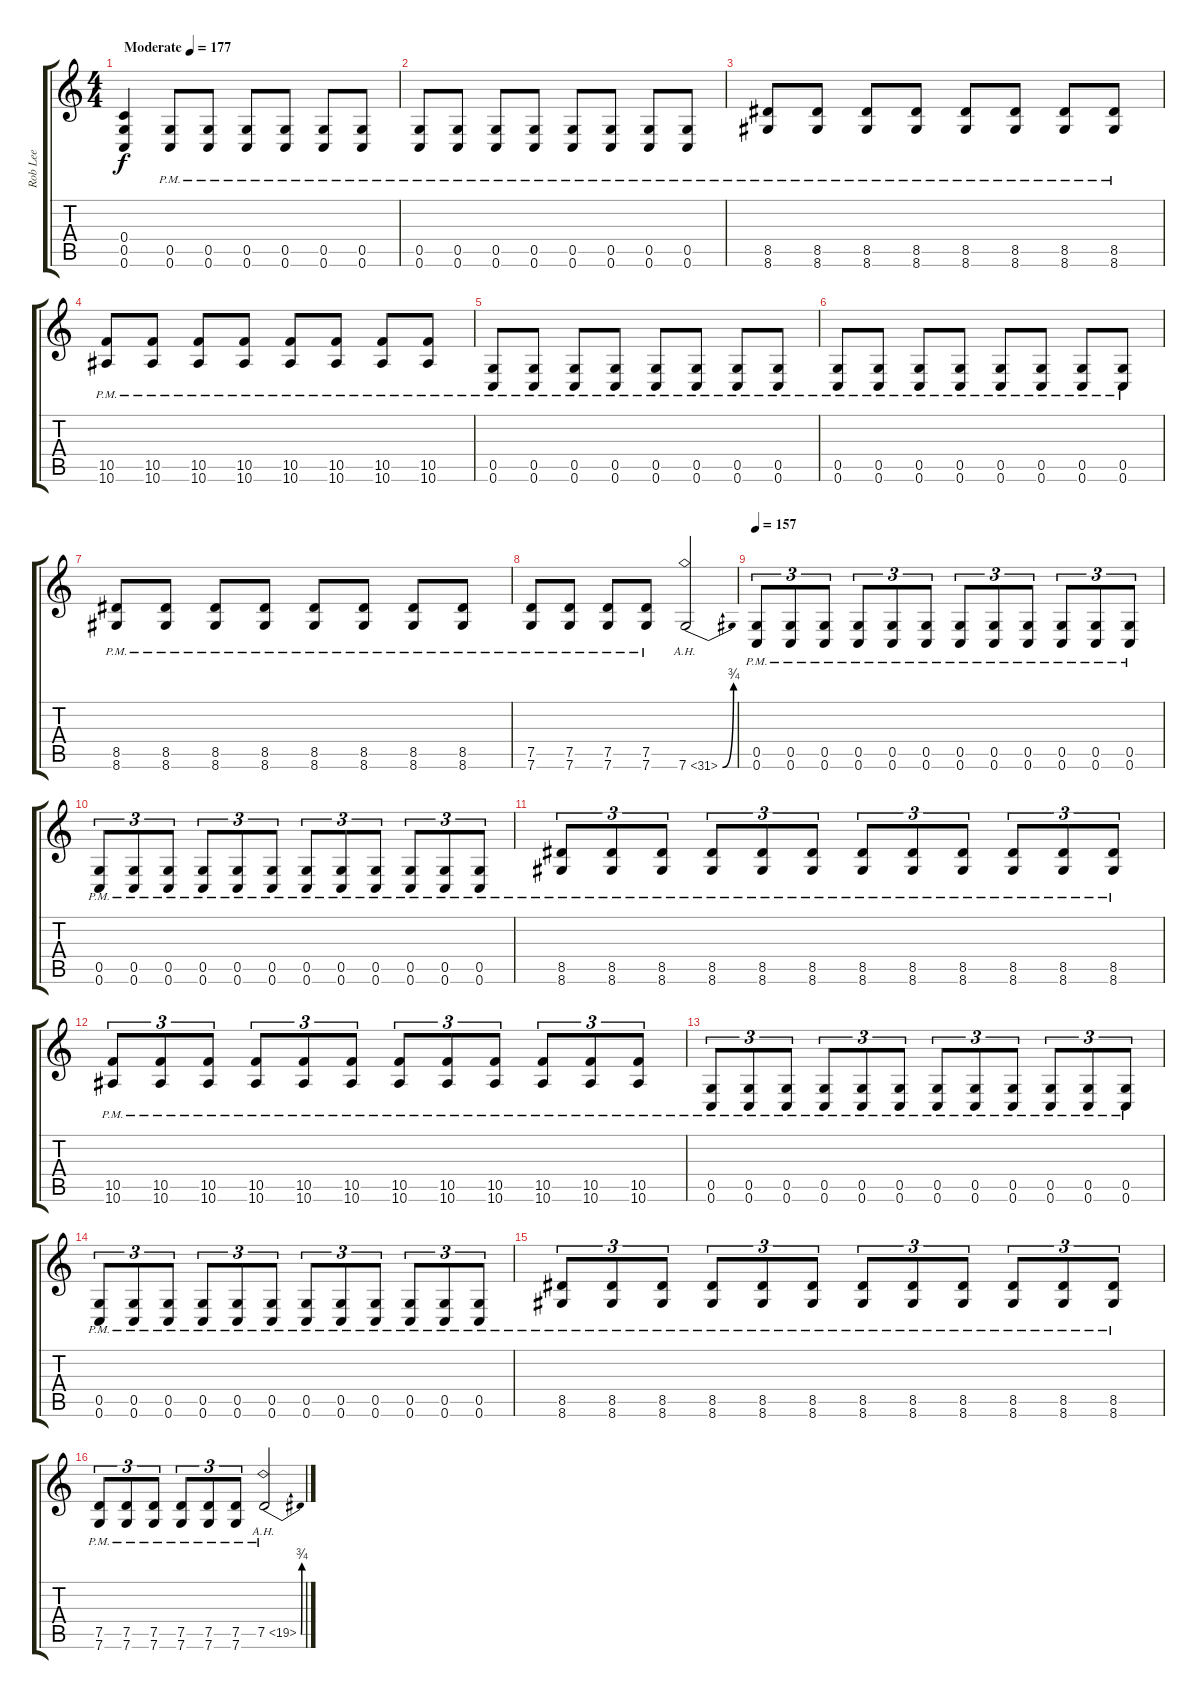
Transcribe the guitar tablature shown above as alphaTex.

\track ("Rob Lee" "Rob Lee") {instrument overdrivenguitar}
\staff {score tabs}
\tuning (D4 A3 F3 C3 G2 C2) {hide}
\ts (4 4)
\tempo (177 "Moderate")
\clef g2
\ks c
(0.4 0.5 0.6).4{dy f instrument overdrivenguitar} (0.5{pm} 0.6{pm}).8 (0.5{pm} 0.6{pm}).8 (0.5{pm} 0.6{pm}).8 (0.5{pm} 0.6{pm}).8 (0.5{pm} 0.6{pm}).8 (0.5{pm} 0.6{pm}).8 |
(0.5{pm} 0.6{pm}).8 (0.5{pm} 0.6{pm}).8 (0.5{pm} 0.6{pm}).8 (0.5{pm} 0.6{pm}).8 (0.5{pm} 0.6{pm}).8 (0.5{pm} 0.6{pm}).8 (0.5{pm} 0.6{pm}).8 (0.5{pm} 0.6{pm}).8 |
(8.5{pm} 8.6{pm}).8 (8.5{pm} 8.6{pm}).8 (8.5{pm} 8.6{pm}).8 (8.5{pm} 8.6{pm}).8 (8.5{pm} 8.6{pm}).8 (8.5{pm} 8.6{pm}).8 (8.5{pm} 8.6{pm}).8 (8.5{pm} 8.6{pm}).8 |
(10.5{pm} 10.6{pm}).8 (10.5{pm} 10.6{pm}).8 (10.5{pm} 10.6{pm}).8 (10.5{pm} 10.6{pm}).8 (10.5{pm} 10.6{pm}).8 (10.5{pm} 10.6{pm}).8 (10.5{pm} 10.6{pm}).8 (10.5{pm} 10.6{pm}).8 |
(0.5{pm} 0.6{pm}).8 (0.5{pm} 0.6{pm}).8 (0.5{pm} 0.6{pm}).8 (0.5{pm} 0.6{pm}).8 (0.5{pm} 0.6{pm}).8 (0.5{pm} 0.6{pm}).8 (0.5{pm} 0.6{pm}).8 (0.5{pm} 0.6{pm}).8 |
(0.5{pm} 0.6{pm}).8 (0.5{pm} 0.6{pm}).8 (0.5{pm} 0.6{pm}).8 (0.5{pm} 0.6{pm}).8 (0.5{pm} 0.6{pm}).8 (0.5{pm} 0.6{pm}).8 (0.5{pm} 0.6{pm}).8 (0.5{pm} 0.6{pm}).8 |
(8.5{pm} 8.6{pm}).8 (8.5{pm} 8.6{pm}).8 (8.5{pm} 8.6{pm}).8 (8.5{pm} 8.6{pm}).8 (8.5{pm} 8.6{pm}).8 (8.5{pm} 8.6{pm}).8 (8.5{pm} 8.6{pm}).8 (8.5{pm} 8.6{pm}).8 |
(7.5{pm} 7.6{pm}).8 (7.5{pm} 7.6{pm}).8 (7.5{pm} 7.6{pm}).8 (7.5{pm} 7.6{pm}).8 7.6{be (bend 0 0 60 3) ah 24}.2 |
\tempo 157
(0.5{pm} 0.6{pm}).8{tu (3 2)} (0.5{pm} 0.6{pm}).8{tu (3 2)} (0.5{pm} 0.6{pm}).8{tu (3 2)} (0.5{pm} 0.6{pm}).8{tu (3 2)} (0.5{pm} 0.6{pm}).8{tu (3 2)} (0.5{pm} 0.6{pm}).8{tu (3 2)} (0.5{pm} 0.6{pm}).8{tu (3 2)} (0.5{pm} 0.6{pm}).8{tu (3 2)} (0.5{pm} 0.6{pm}).8{tu (3 2)} (0.5{pm} 0.6{pm}).8{tu (3 2)} (0.5{pm} 0.6{pm}).8{tu (3 2)} (0.5{pm} 0.6{pm}).8{tu (3 2)} |
(0.5{pm} 0.6{pm}).8{tu (3 2)} (0.5{pm} 0.6{pm}).8{tu (3 2)} (0.5{pm} 0.6{pm}).8{tu (3 2)} (0.5{pm} 0.6{pm}).8{tu (3 2)} (0.5{pm} 0.6{pm}).8{tu (3 2)} (0.5{pm} 0.6{pm}).8{tu (3 2)} (0.5{pm} 0.6{pm}).8{tu (3 2)} (0.5{pm} 0.6{pm}).8{tu (3 2)} (0.5{pm} 0.6{pm}).8{tu (3 2)} (0.5{pm} 0.6{pm}).8{tu (3 2)} (0.5{pm} 0.6{pm}).8{tu (3 2)} (0.5{pm} 0.6{pm}).8{tu (3 2)} |
(8.5{pm} 8.6{pm}).8{tu (3 2)} (8.5{pm} 8.6{pm}).8{tu (3 2)} (8.5{pm} 8.6{pm}).8{tu (3 2)} (8.5{pm} 8.6{pm}).8{tu (3 2)} (8.5{pm} 8.6{pm}).8{tu (3 2)} (8.5{pm} 8.6{pm}).8{tu (3 2)} (8.5{pm} 8.6{pm}).8{tu (3 2)} (8.5{pm} 8.6{pm}).8{tu (3 2)} (8.5{pm} 8.6{pm}).8{tu (3 2)} (8.5{pm} 8.6{pm}).8{tu (3 2)} (8.5{pm} 8.6{pm}).8{tu (3 2)} (8.5{pm} 8.6{pm}).8{tu (3 2)} |
(10.5{pm} 10.6{pm}).8{tu (3 2)} (10.5{pm} 10.6{pm}).8{tu (3 2)} (10.5{pm} 10.6{pm}).8{tu (3 2)} (10.5{pm} 10.6{pm}).8{tu (3 2)} (10.5{pm} 10.6{pm}).8{tu (3 2)} (10.5{pm} 10.6{pm}).8{tu (3 2)} (10.5{pm} 10.6{pm}).8{tu (3 2)} (10.5{pm} 10.6{pm}).8{tu (3 2)} (10.5{pm} 10.6{pm}).8{tu (3 2)} (10.5{pm} 10.6{pm}).8{tu (3 2)} (10.5{pm} 10.6{pm}).8{tu (3 2)} (10.5{pm} 10.6{pm}).8{tu (3 2)} |
(0.5{pm} 0.6{pm}).8{tu (3 2)} (0.5{pm} 0.6{pm}).8{tu (3 2)} (0.5{pm} 0.6{pm}).8{tu (3 2)} (0.5{pm} 0.6{pm}).8{tu (3 2)} (0.5{pm} 0.6{pm}).8{tu (3 2)} (0.5{pm} 0.6{pm}).8{tu (3 2)} (0.5{pm} 0.6{pm}).8{tu (3 2)} (0.5{pm} 0.6{pm}).8{tu (3 2)} (0.5{pm} 0.6{pm}).8{tu (3 2)} (0.5{pm} 0.6{pm}).8{tu (3 2)} (0.5{pm} 0.6{pm}).8{tu (3 2)} (0.5{pm} 0.6{pm}).8{tu (3 2)} |
(0.5{pm} 0.6{pm}).8{tu (3 2)} (0.5{pm} 0.6{pm}).8{tu (3 2)} (0.5{pm} 0.6{pm}).8{tu (3 2)} (0.5{pm} 0.6{pm}).8{tu (3 2)} (0.5{pm} 0.6{pm}).8{tu (3 2)} (0.5{pm} 0.6{pm}).8{tu (3 2)} (0.5{pm} 0.6{pm}).8{tu (3 2)} (0.5{pm} 0.6{pm}).8{tu (3 2)} (0.5{pm} 0.6{pm}).8{tu (3 2)} (0.5{pm} 0.6{pm}).8{tu (3 2)} (0.5{pm} 0.6{pm}).8{tu (3 2)} (0.5{pm} 0.6{pm}).8{tu (3 2)} |
(8.5{pm} 8.6{pm}).8{tu (3 2)} (8.5{pm} 8.6{pm}).8{tu (3 2)} (8.5{pm} 8.6{pm}).8{tu (3 2)} (8.5{pm} 8.6{pm}).8{tu (3 2)} (8.5{pm} 8.6{pm}).8{tu (3 2)} (8.5{pm} 8.6{pm}).8{tu (3 2)} (8.5{pm} 8.6{pm}).8{tu (3 2)} (8.5{pm} 8.6{pm}).8{tu (3 2)} (8.5{pm} 8.6{pm}).8{tu (3 2)} (8.5{pm} 8.6{pm}).8{tu (3 2)} (8.5{pm} 8.6{pm}).8{tu (3 2)} (8.5{pm} 8.6{pm}).8{tu (3 2)} |
(7.5{pm} 7.6{pm}).8{tu (3 2)} (7.5{pm} 7.6{pm}).8{tu (3 2)} (7.5{pm} 7.6{pm}).8{tu (3 2)} (7.5{pm} 7.6{pm}).8{tu (3 2)} (7.5{pm} 7.6{pm}).8{tu (3 2)} (7.5{pm} 7.6{pm}).8{tu (3 2)} 7.5{be (bend 0 0 60 3) ah 12 pm}.2
